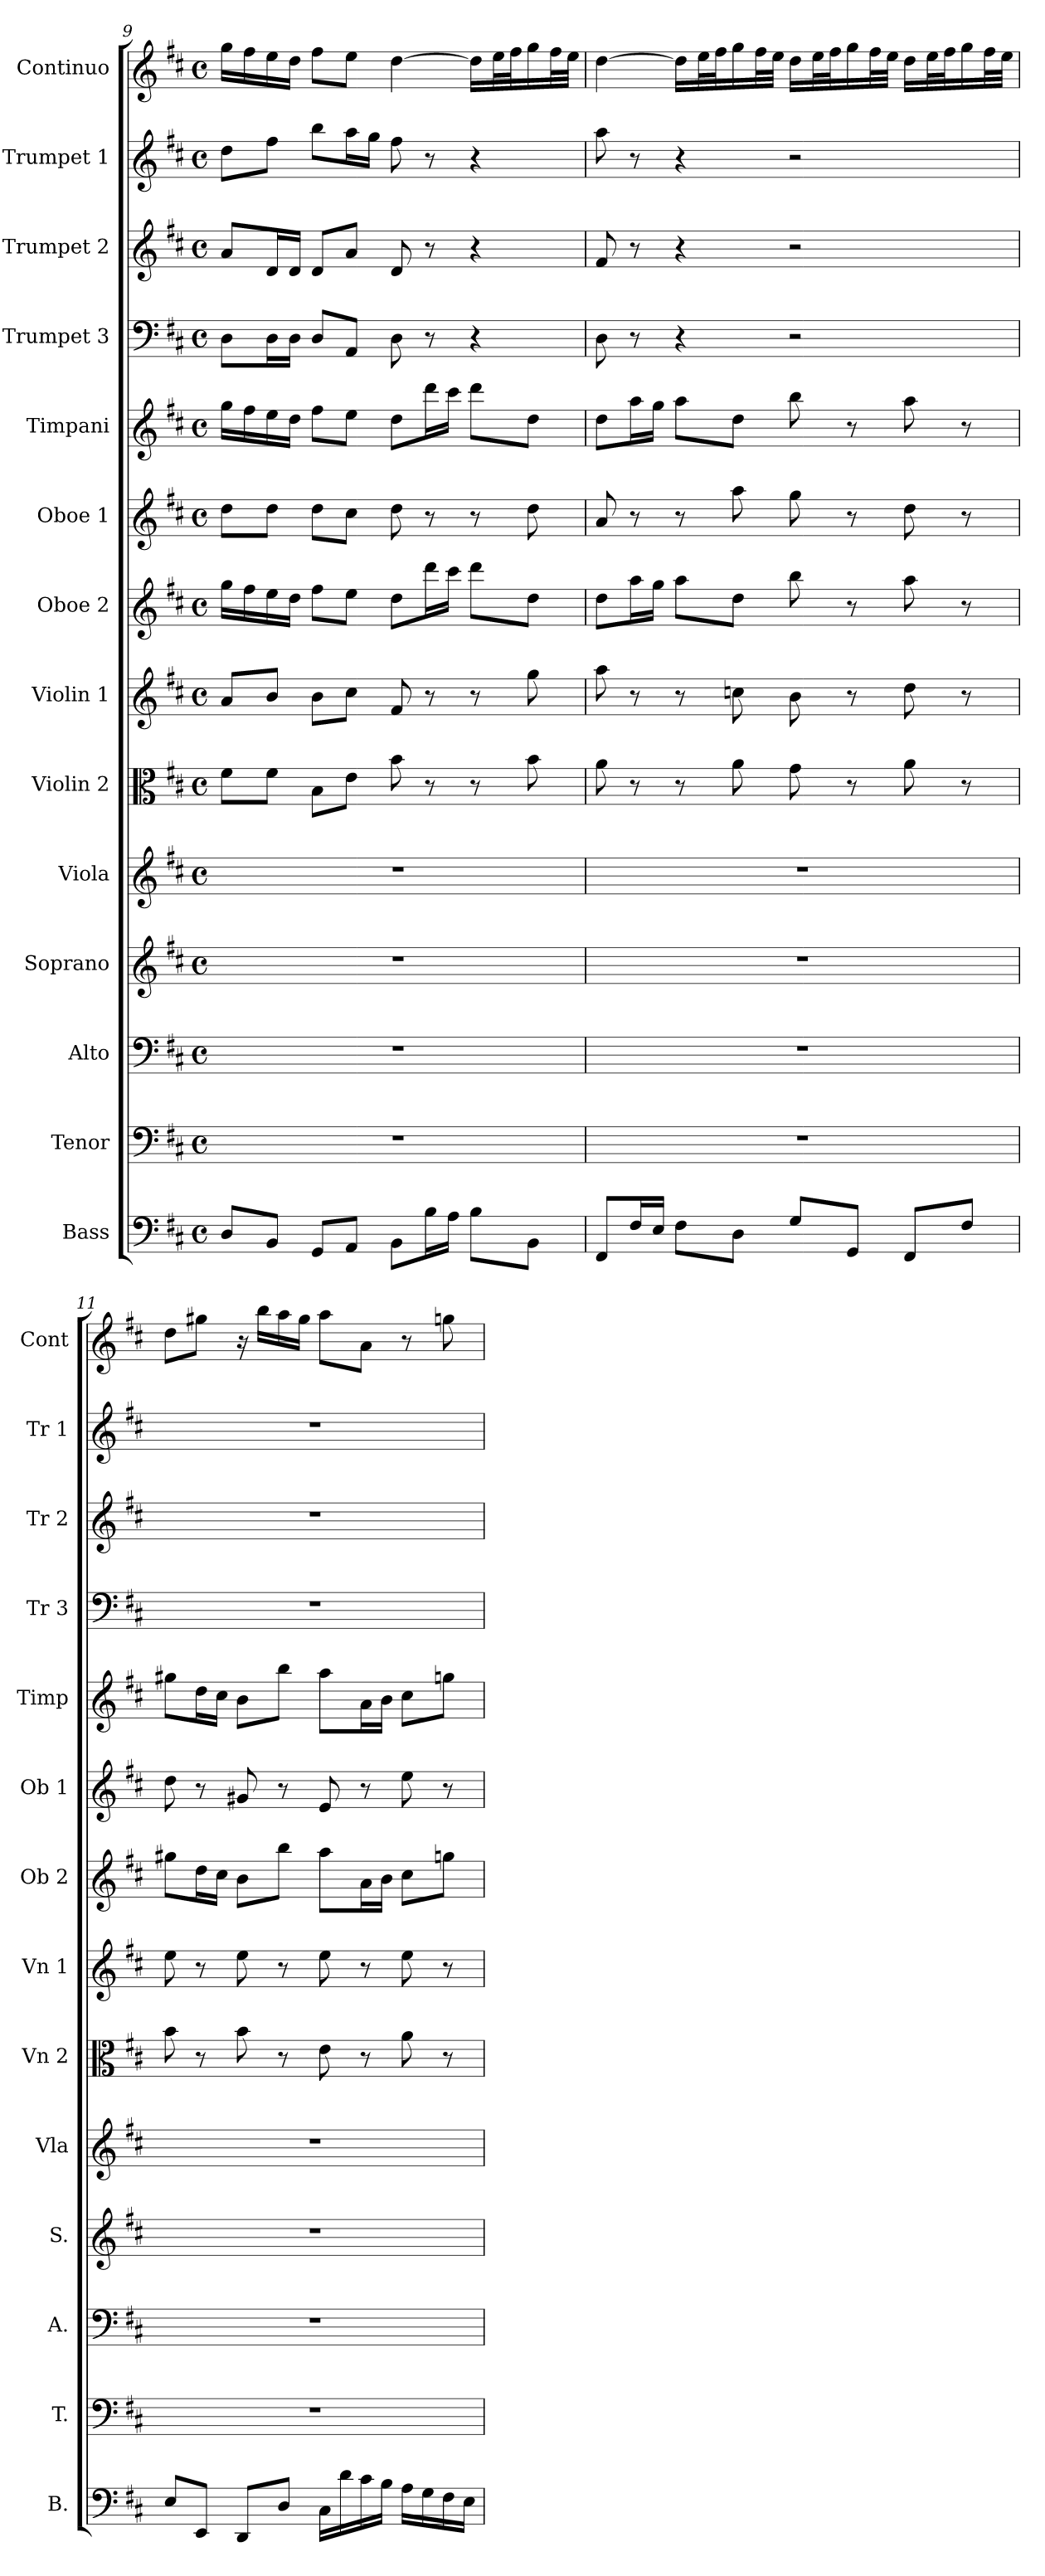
**kern	**kern	**kern	**kern	**kern	**kern	**kern	**kern	**kern	**kern	**kern	**kern	**kern	**kern
*part14	*part13	*part12	*part11	*part10	*part9	*part8	*part7	*part6	*part5	*part4	*part3	*part2	*part1
*staff14	*staff13	*staff12	*staff11	*staff10	*staff9	*staff8	*staff7	*staff6	*staff5	*staff4	*staff3	*staff2	*staff1
*I"Bass	*I"Tenor	*I"Alto	*I"Soprano	*I"Viola	*I"Violin 2	*I"Violin 1	*I"Oboe 2	*I"Oboe 1	*I"Timpani	*I"Trumpet 3	*I"Trumpet 2	*I"Trumpet 1	*I"Continuo
*I'B.	*I'T.	*I'A.	*I'S.	*I'Vla	*I'Vn 2	*I'Vn 1	*I'Ob 2	*I'Ob 1	*I'Timp	*I'Tr 3	*I'Tr 2	*I'Tr 1	*I'Cont
!!LO:PB:g=z
*clefF4	*clefF4	*clefF4	*clefG2	*clefG2	*clefC3	*clefG2	*clefG2	*clefG2	*clefG2	*clefF4	*clefG2	*clefG2	*clefG2
*k[f#c#]	*k[f#c#]	*k[f#c#]	*k[f#c#]	*k[f#c#]	*k[f#c#]	*k[f#c#]	*k[f#c#]	*k[f#c#]	*k[f#c#]	*k[f#c#]	*k[f#c#]	*k[f#c#]	*k[f#c#]
*D:	*D:	*D:	*D:	*D:	*D:	*D:	*D:	*D:	*D:	*D:	*D:	*D:	*D:
*M4/4	*M4/4	*M4/4	*M4/4	*M4/4	*M4/4	*M4/4	*M4/4	*M4/4	*M4/4	*M4/4	*M4/4	*M4/4	*M4/4
*met(c)	*met(c)	*met(c)	*met(c)	*met(c)	*met(c)	*met(c)	*met(c)	*met(c)	*met(c)	*met(c)	*met(c)	*met(c)	*met(c)
=9	=9	=9	=9	=9	=9	=9	=9	=9	=9	=9	=9	=9	=9
8D/L	1r	1r	1r	1r	8f#\L	8a/L	16gg\LL	8dd\L	16gg\LL	8D\L	8a/L	8dd\L	16gg\LL
.	.	.	.	.	.	.	16ff#\	.	16ff#\	.	.	.	16ff#\
8BB/J	.	.	.	.	8f#\J	8b/J	16ee\	8dd\J	16ee\	16D\L	16d/L	8ff#\J	16ee\
.	.	.	.	.	.	.	16dd\JJ	.	16dd\JJ	16D\JJ	16d/JJ	.	16dd\JJ
8GG/L	.	.	.	.	8B\L	8b\L	8ff#\L	8dd\L	8ff#\L	8D/L	8d/L	8bb\L	8ff#\L
8AA/J	.	.	.	.	8e\J	8cc#\J	8ee\J	8cc#\J	8ee\J	8AA/J	8a/J	16aa\L	8ee\J
.	.	.	.	.	.	.	.	.	.	.	.	16gg\JJ	.
8BB\L	.	.	.	.	8b\	8f#/	8dd\L	8dd\	8dd\L	8D\	8d/	8ff#\	[4dd\
16B\L	.	.	.	.	8r	8r	16ddd\L	8r	16ddd\L	8r	8r	8r	.
16A\JJ	.	.	.	.	.	.	16ccc#\JJ	.	16ccc#\JJ	.	.	.	.
8B\L	.	.	.	.	8r	8r	8ddd\L	8r	8ddd\L	4r	4r	4r	16dd\LL]
.	.	.	.	.	.	.	.	.	.	.	.	.	32ee\L
.	.	.	.	.	.	.	.	.	.	.	.	.	32ff#\J
8BB\J	.	.	.	.	8b\	8gg\	8dd\J	8dd\	8dd\J	.	.	.	16gg\
.	.	.	.	.	.	.	.	.	.	.	.	.	32ff#\L
.	.	.	.	.	.	.	.	.	.	.	.	.	32ee\JJJ
=10	=10	=10	=10	=10	=10	=10	=10	=10	=10	=10	=10	=10	=10
8FF#/L	1r	1r	1r	1r	8a\	8aa\	8dd\L	8a/	8dd\L	8D\	8f#/	8aa\	[4dd\
16F#/L	.	.	.	.	8r	8r	16aa\L	8r	16aa\L	8r	8r	8r	.
16E/JJ	.	.	.	.	.	.	16gg\JJ	.	16gg\JJ	.	.	.	.
8F#\L	.	.	.	.	8r	8r	8aa\L	8r	8aa\L	4r	4r	4r	16dd\LL]
.	.	.	.	.	.	.	.	.	.	.	.	.	32ee\L
.	.	.	.	.	.	.	.	.	.	.	.	.	32ff#\J
8D\J	.	.	.	.	8a\	8ccn\	8dd\J	8aa\	8dd\J	.	.	.	16gg\
.	.	.	.	.	.	.	.	.	.	.	.	.	32ff#\L
.	.	.	.	.	.	.	.	.	.	.	.	.	32ee\JJJ
8G/L	.	.	.	.	8g\	8b\	8bb\	8gg\	8bb\	2r	2r	2r	16dd\LL
.	.	.	.	.	.	.	.	.	.	.	.	.	32ee\L
.	.	.	.	.	.	.	.	.	.	.	.	.	32ff#\J
8GG/J	.	.	.	.	8r	8r	8r	8r	8r	.	.	.	16gg\
.	.	.	.	.	.	.	.	.	.	.	.	.	32ff#\L
.	.	.	.	.	.	.	.	.	.	.	.	.	32ee\JJJ
8FF#/L	.	.	.	.	8a\	8dd\	8aa\	8dd\	8aa\	.	.	.	16dd\LL
.	.	.	.	.	.	.	.	.	.	.	.	.	32ee\L
.	.	.	.	.	.	.	.	.	.	.	.	.	32ff#\J
8F#/J	.	.	.	.	8r	8r	8r	8r	8r	.	.	.	16gg\
.	.	.	.	.	.	.	.	.	.	.	.	.	32ff#\L
.	.	.	.	.	.	.	.	.	.	.	.	.	32ee\JJJ
=11	=11	=11	=11	=11	=11	=11	=11	=11	=11	=11	=11	=11	=11
8E/L	1r	1r	1r	1r	8b\	8ee\	8gg#X\L	8dd\	8gg#X\L	1r	1r	1r	8dd\L
8EE/J	.	.	.	.	8r	8r	16dd\L	8r	16dd\L	.	.	.	8gg#X\J
.	.	.	.	.	.	.	16cc#\JJ	.	16cc#\JJ	.	.	.	.
8DD/L	.	.	.	.	8b\	8ee\	8b\L	8g#X/	8b\L	.	.	.	16r
.	.	.	.	.	.	.	.	.	.	.	.	.	16bb\LL
8D/J	.	.	.	.	8r	8r	8bb\J	8r	8bb\J	.	.	.	16aa\
.	.	.	.	.	.	.	.	.	.	.	.	.	16gg#\JJ
16C#\LL	.	.	.	.	8e\	8ee\	8aa\L	8e/	8aa\L	.	.	.	8aa\L
16d\	.	.	.	.	.	.	.	.	.	.	.	.	.
16c#\	.	.	.	.	8r	8r	16a\L	8r	16a\L	.	.	.	8a\J
16B\JJ	.	.	.	.	.	.	16b\JJ	.	16b\JJ	.	.	.	.
16A\LL	.	.	.	.	8a\	8ee\	8cc#\L	8ee\	8cc#\L	.	.	.	8r
16G\	.	.	.	.	.	.	.	.	.	.	.	.	.
16F#\	.	.	.	.	8r	8r	8ggn\J	8r	8ggn\J	.	.	.	8ggn\
16E\JJ	.	.	.	.	.	.	.	.	.	.	.	.	.
=	=	=	=	=	=	=	=	=	=	=	=	=	=
*-	*-	*-	*-	*-	*-	*-	*-	*-	*-	*-	*-	*-	*-
